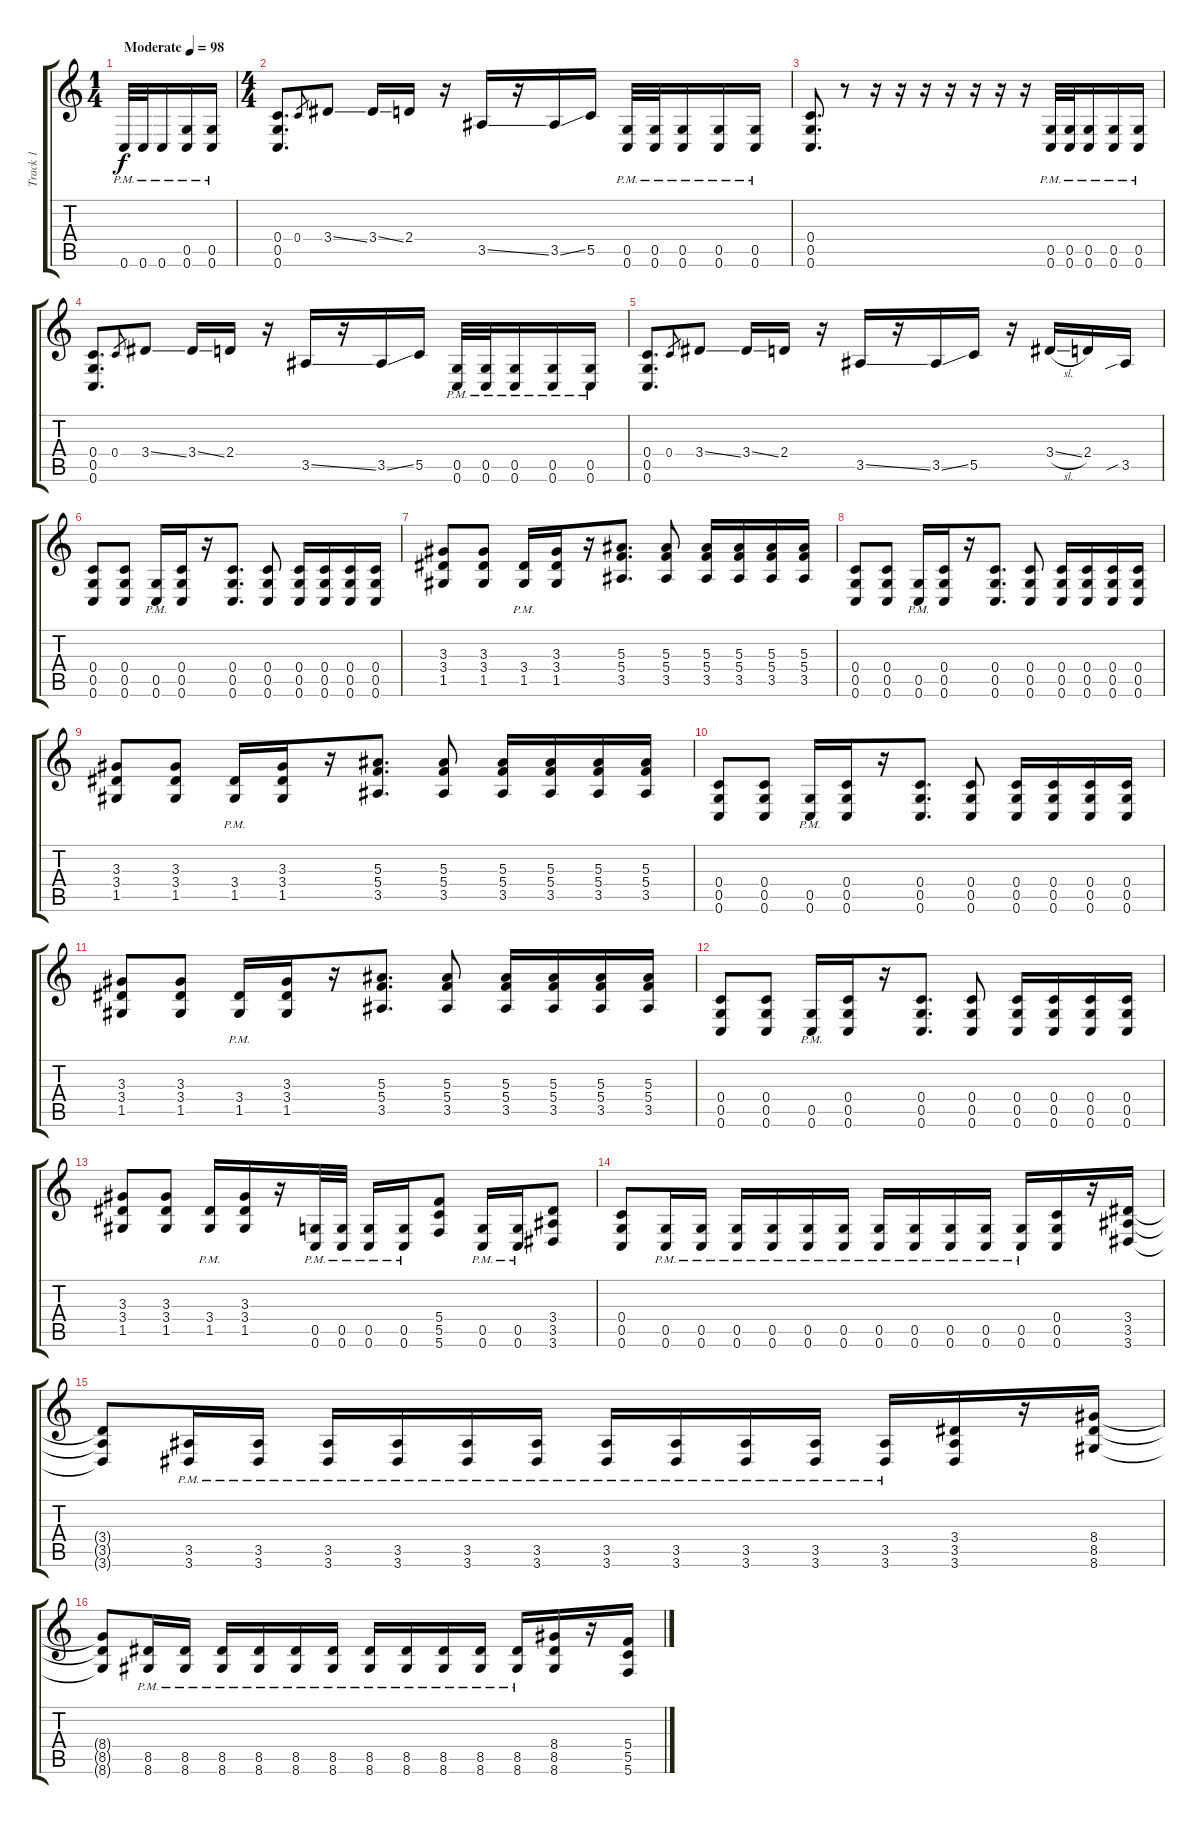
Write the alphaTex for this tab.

\track ("Track 1" "Track 1") {instrument overdrivenguitar}
\staff {score tabs}
\tuning (D4 A3 F3 C3 G2 C2) {hide}
\ts (1 4)
\tempo (98 "Moderate")
\clef g2
\ks c
0.6{pm}.32{dy f instrument overdrivenguitar} 0.6{pm}.32 0.6{pm}.16 (0.5{pm} 0.6{pm}).16 (0.5{pm} 0.6{pm}).16 |
\ts (4 4)
(0.4 0.5 0.6).8{d} 0.4.8{gr} 3.4{ss}.8 3.4{ss}.16 2.4.16 r.16 3.5{ss}.16 r.16 3.5{ss}.16 5.5.16 (0.5{pm} 0.6{pm}).32 (0.5{pm} 0.6{pm}).32 (0.5{pm} 0.6{pm}).16 (0.5{pm} 0.6{pm}).16 (0.5{pm} 0.6{pm}).16 |
(0.4 0.5 0.6).8{d} r.8 r.16 r.16 r.16 r.16 r.16 r.16 r.16 (0.5{pm} 0.6{pm}).32 (0.5{pm} 0.6{pm}).32 (0.5{pm} 0.6{pm}).16 (0.5{pm} 0.6{pm}).16 (0.5{pm} 0.6{pm}).16 |
(0.4 0.5 0.6).8{d} 0.4.8{gr} 3.4{ss}.8 3.4{ss}.16 2.4.16 r.16 3.5{ss}.16 r.16 3.5{ss}.16 5.5.16 (0.5{pm} 0.6{pm}).32 (0.5{pm} 0.6{pm}).32 (0.5{pm} 0.6{pm}).16 (0.5{pm} 0.6{pm}).16 (0.5{pm} 0.6{pm}).16 |
(0.4 0.5 0.6).8{d} 0.4.8{gr} 3.4{ss}.8 3.4{ss}.16 2.4.16 r.16 3.5{ss}.16 r.16 3.5{ss}.16 5.5.16 r.16 3.4{sl}.16 2.4.16 3.5{sib}.16 |
(0.4 0.5 0.6).8 (0.4 0.5 0.6).8 (0.5{pm} 0.6{pm}).16 (0.4 0.5 0.6).16 r.16 (0.4 0.5 0.6).8{d} (0.4 0.5 0.6).8 (0.4 0.5 0.6).16 (0.4 0.5 0.6).16 (0.4 0.5 0.6).16 (0.4 0.5 0.6).16 |
(3.3 3.4 1.5).8 (3.3 3.4 1.5).8 (3.4{pm} 1.5{pm}).16 (3.3 3.4 1.5).16 r.16 (5.3 5.4 3.5).8{d} (5.3 5.4 3.5).8 (5.3 5.4 3.5).16 (5.3 5.4 3.5).16 (5.3 5.4 3.5).16 (5.3 5.4 3.5).16 |
(0.4 0.5 0.6).8 (0.4 0.5 0.6).8 (0.5{pm} 0.6{pm}).16 (0.4 0.5 0.6).16 r.16 (0.4 0.5 0.6).8{d} (0.4 0.5 0.6).8 (0.4 0.5 0.6).16 (0.4 0.5 0.6).16 (0.4 0.5 0.6).16 (0.4 0.5 0.6).16 |
(3.3 3.4 1.5).8 (3.3 3.4 1.5).8 (3.4{pm} 1.5{pm}).16 (3.3 3.4 1.5).16 r.16 (5.3 5.4 3.5).8{d} (5.3 5.4 3.5).8 (5.3 5.4 3.5).16 (5.3 5.4 3.5).16 (5.3 5.4 3.5).16 (5.3 5.4 3.5).16 |
(0.4 0.5 0.6).8 (0.4 0.5 0.6).8 (0.5{pm} 0.6{pm}).16 (0.4 0.5 0.6).16 r.16 (0.4 0.5 0.6).8{d} (0.4 0.5 0.6).8 (0.4 0.5 0.6).16 (0.4 0.5 0.6).16 (0.4 0.5 0.6).16 (0.4 0.5 0.6).16 |
(3.3 3.4 1.5).8 (3.3 3.4 1.5).8 (3.4{pm} 1.5{pm}).16 (3.3 3.4 1.5).16 r.16 (5.3 5.4 3.5).8{d} (5.3 5.4 3.5).8 (5.3 5.4 3.5).16 (5.3 5.4 3.5).16 (5.3 5.4 3.5).16 (5.3 5.4 3.5).16 |
(0.4 0.5 0.6).8 (0.4 0.5 0.6).8 (0.5{pm} 0.6{pm}).16 (0.4 0.5 0.6).16 r.16 (0.4 0.5 0.6).8{d} (0.4 0.5 0.6).8 (0.4 0.5 0.6).16 (0.4 0.5 0.6).16 (0.4 0.5 0.6).16 (0.4 0.5 0.6).16 |
(3.3 3.4 1.5).8 (3.3 3.4 1.5).8 (3.4{pm} 1.5{pm}).16 (3.3 3.4 1.5).16 r.16 (0.5{pm} 0.6{pm}).32 (0.5{pm} 0.6{pm}).32 (0.5{pm} 0.6{pm}).16 (0.5{pm} 0.6).16 (5.4 5.5 5.6).8 (0.5{pm} 0.6{pm}).16 (0.5{pm} 0.6{pm}).16 (3.4 3.5 3.6).8 |
(0.4 0.5 0.6).8 (0.5{pm} 0.6{pm}).16 (0.5{pm} 0.6{pm}).16 (0.5{pm} 0.6{pm}).16 (0.5{pm} 0.6{pm}).16 (0.5{pm} 0.6{pm}).16 (0.5{pm} 0.6{pm}).16 (0.5{pm} 0.6{pm}).16 (0.5{pm} 0.6{pm}).16 (0.5{pm} 0.6{pm}).16 (0.5{pm} 0.6{pm}).16 (0.5{pm} 0.6{pm}).16 (0.4 0.5 0.6).16 r.16 (3.4 3.5 3.6).16 |
(3.4{t} 3.5{t} 3.6{t}).8 (3.5{pm} 3.6{pm}).16 (3.5{pm} 3.6{pm}).16 (3.5{pm} 3.6{pm}).16 (3.5{pm} 3.6{pm}).16 (3.5{pm} 3.6{pm}).16 (3.5{pm} 3.6{pm}).16 (3.5{pm} 3.6{pm}).16 (3.5{pm} 3.6{pm}).16 (3.5{pm} 3.6{pm}).16 (3.5{pm} 3.6{pm}).16 (3.5{pm} 3.6{pm}).16 (3.4 3.5 3.6).16 r.16 (8.4 8.5 8.6).16 |
(8.4{t} 8.5{t} 8.6{t}).8 (8.5{pm} 8.6{pm}).16 (8.5{pm} 8.6{pm}).16 (8.5{pm} 8.6{pm}).16 (8.5{pm} 8.6{pm}).16 (8.5{pm} 8.6{pm}).16 (8.5{pm} 8.6{pm}).16 (8.5{pm} 8.6{pm}).16 (8.5{pm} 8.6{pm}).16 (8.5{pm} 8.6{pm}).16 (8.5{pm} 8.6{pm}).16 (8.5{pm} 8.6{pm}).16 (8.4 8.5 8.6).16 r.16 (5.4 5.5 5.6).16
